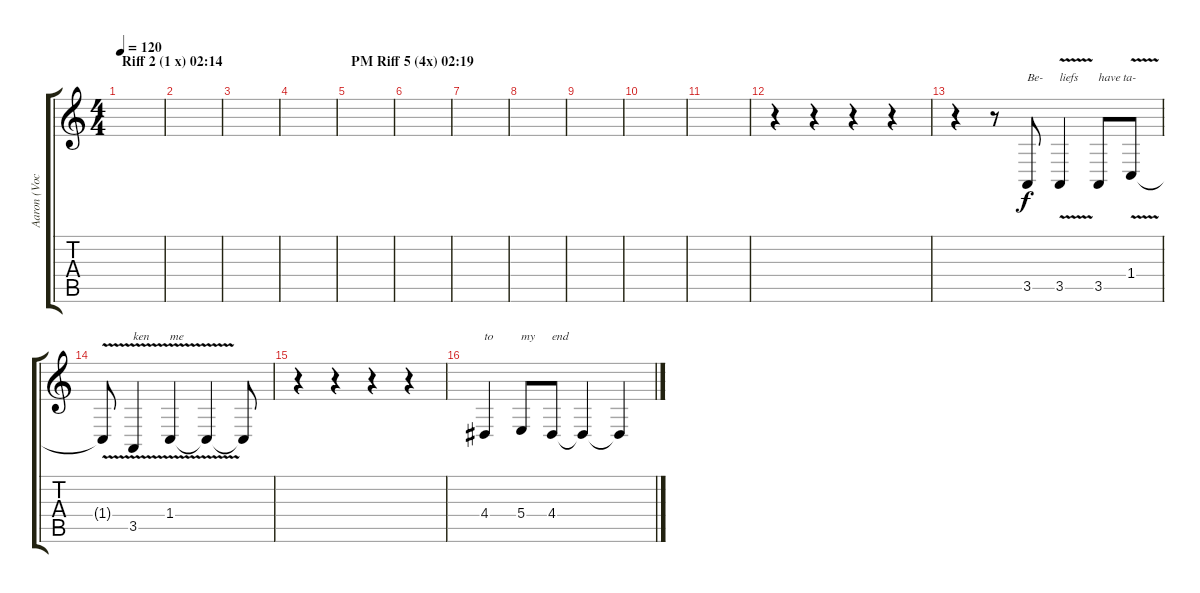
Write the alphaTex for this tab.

\track ("Aaron (Vocals) tuned to C#" "Aaron (Voc") {instrument oboe}
\staff {score tabs}
\tuning (Db4 Ab3 E3 B2 Gb2 Db2) {hide}
\ts (4 4)
\section ("" "Riff 2 (1 x) 02:14")
\tempo 120
\clef g2
\ks c
|
|
|
|
\section ("" "PM Riff 5 (4x) 02:19")
|
|
|
|
|
|
|
r.4 r.4 r.4 r.4 |
r.4 r.8 3.5.8{txt "Be-"} 3.5{v}.4{txt "liefs"} 3.5.8{txt "have ta-"} 1.4{v}.8 |
1.4{t}.8 3.5{v}.4{txt "ken"} 1.4{v}.4{txt "me"} 1.4{t}.4 1.4{t}.8 |
r.4 r.4 r.4 r.4 |
4.4.4{txt "to"} 5.4.8{txt "my"} 4.4.8{txt "end"} 4.4{t}.4 4.4{t}.4
